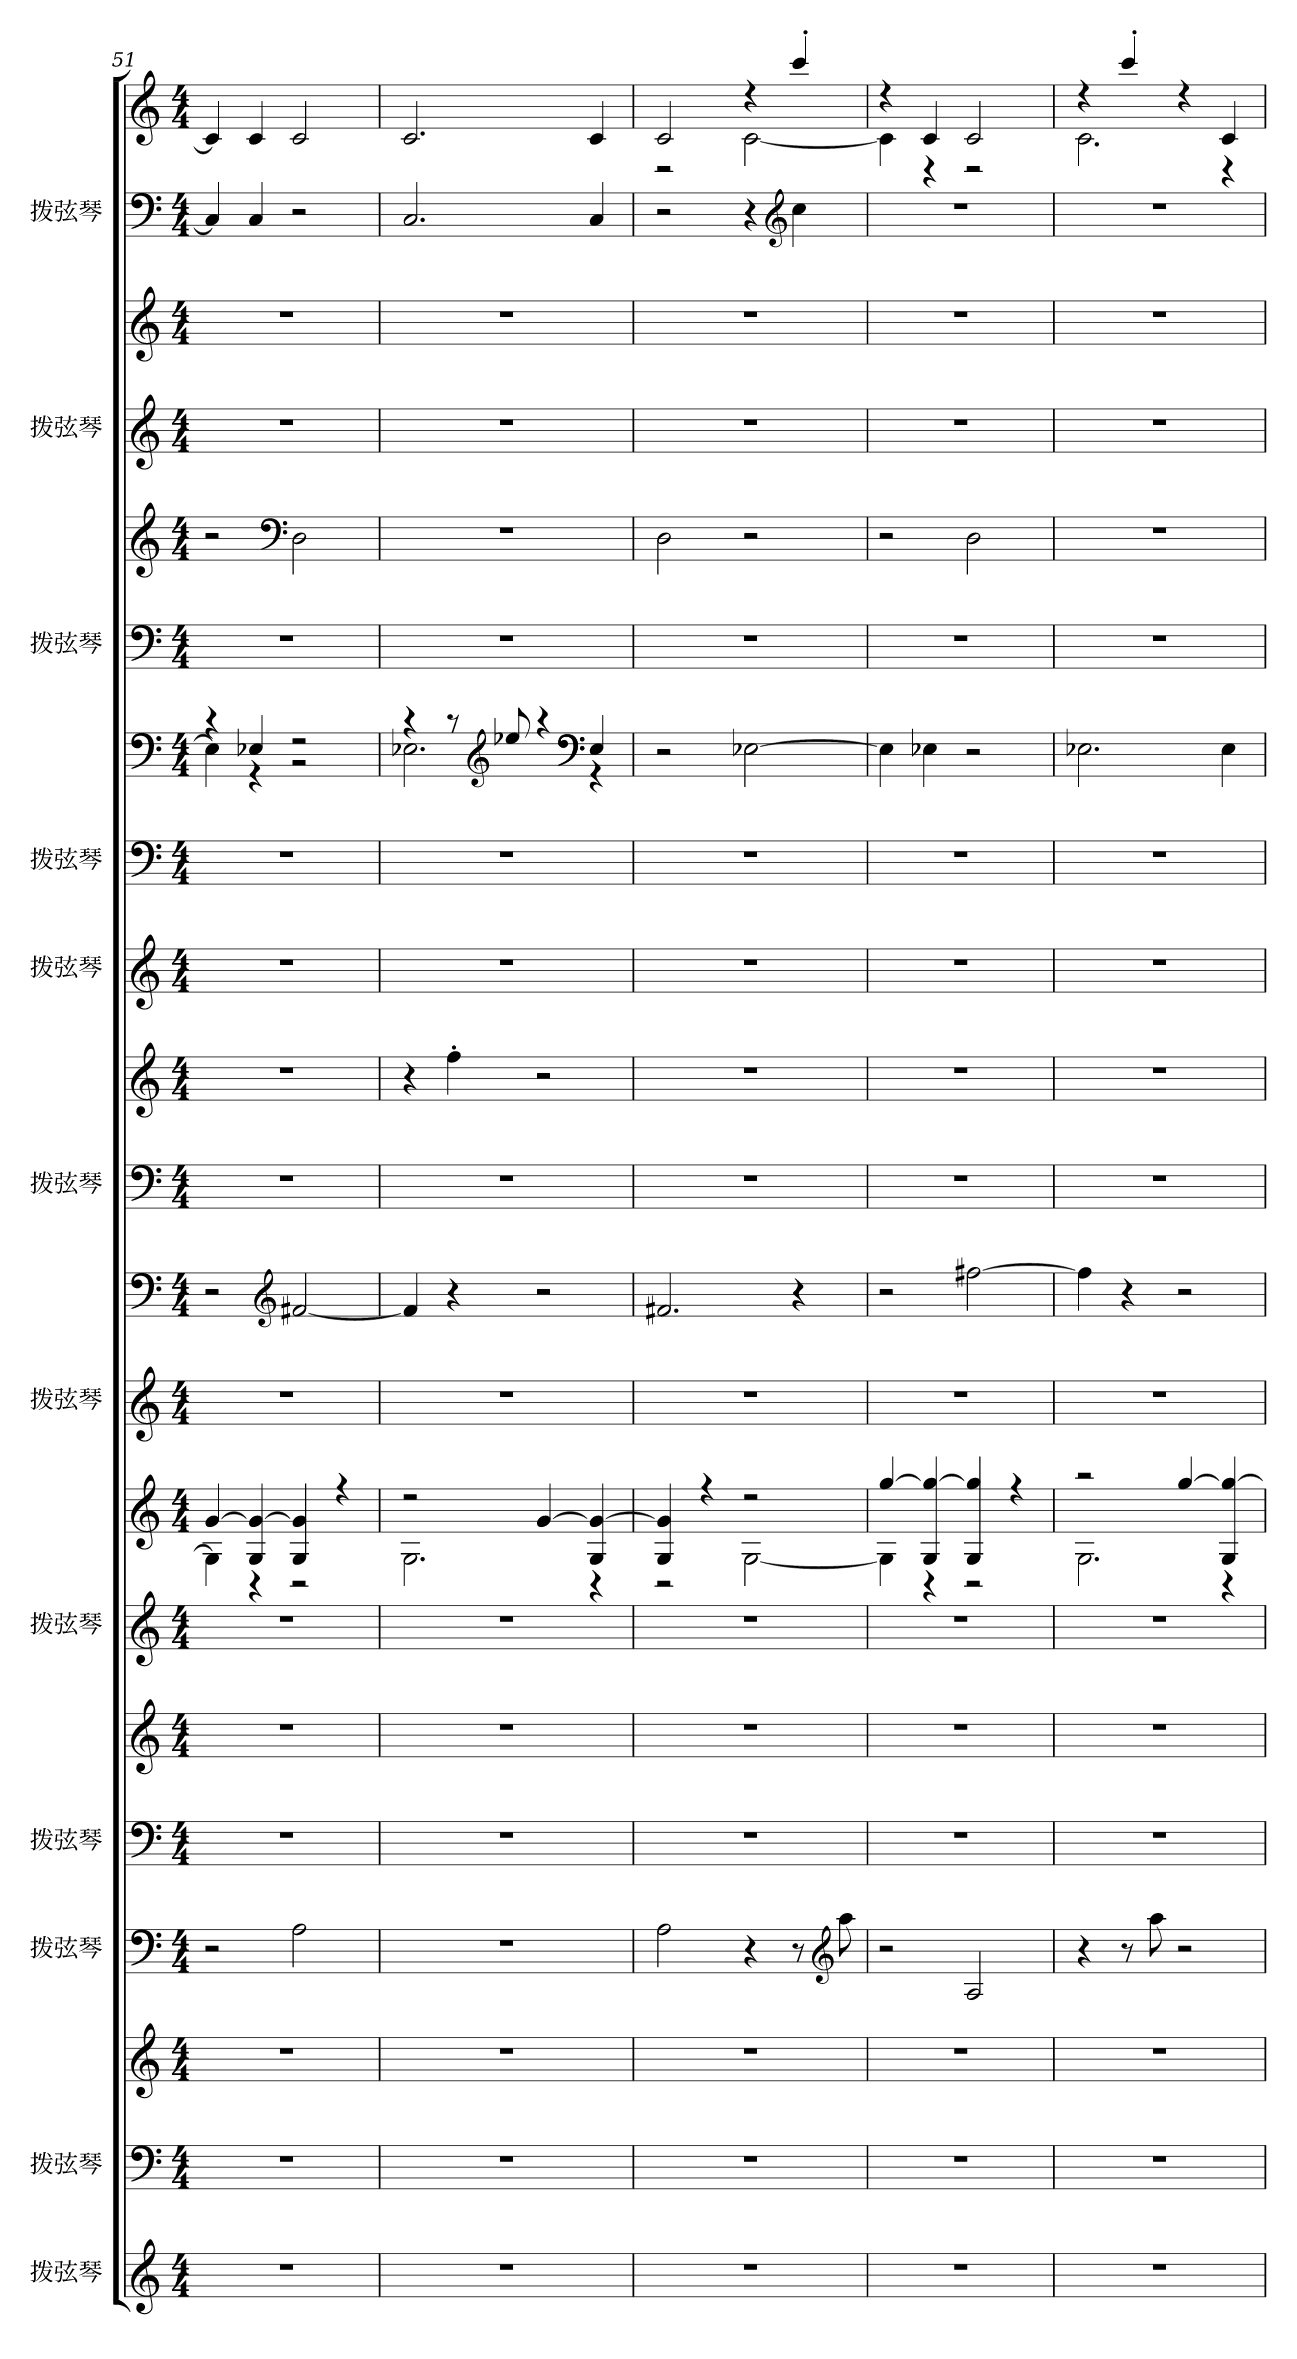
**kern	**kern	**kern	**kern	**kern	**kern	**kern	**kern	**kern	**kern	**kern	**kern	**kern	**kern	**kern	**kern	**kern	**kern	**kern	**kern	**kern
*part12	*part11	*part11	*part10	*part9	*part9	*part8	*part8	*part7	*part7	*part6	*part6	*part5	*part4	*part4	*part3	*part3	*part2	*part2	*part1	*part1
*staff21	*staff20	*staff19	*staff18	*staff17	*staff16	*staff15	*staff14	*staff13	*staff12	*staff11	*staff10	*staff9	*staff8	*staff7	*staff6	*staff5	*staff4	*staff3	*staff2	*staff1
*I"拨弦琴	*I"拨弦琴	*	*I"拨弦琴	*I"拨弦琴	*	*I"拨弦琴	*	*I"拨弦琴	*	*I"拨弦琴	*	*I"拨弦琴	*I"拨弦琴	*	*I"拨弦琴	*	*I"拨弦琴	*	*I"拨弦琴	*
*clefG2	*clefF4	*clefG2	*clefF4	*clefF4	*clefG2	*clefG2	*clefG2	*clefG2	*clefF4	*clefF4	*clefG2	*clefG2	*clefF4	*clefF4	*clefF4	*clefG2	*clefG2	*clefG2	*clefF4	*clefG2
*k[]	*k[]	*k[]	*k[]	*k[]	*k[]	*k[]	*k[]	*k[]	*k[]	*k[]	*k[]	*k[]	*k[]	*k[]	*k[]	*k[]	*k[]	*k[]	*k[]	*k[]
*M4/4	*M4/4	*M4/4	*M4/4	*M4/4	*M4/4	*M4/4	*M4/4	*M4/4	*M4/4	*M4/4	*M4/4	*M4/4	*M4/4	*M4/4	*M4/4	*M4/4	*M4/4	*M4/4	*M4/4	*M4/4
=51	=51	=51	=51	=51	=51	=51	=51	=51	=51	=51	=51	=51	=51	=51	=51	=51	=51	=51	=51	=51
*	*	*	*	*	*	*	*^	*	*	*	*	*	*	*^	*	*	*	*	*	*
1r	1r	1r	2r	1r	1r	1r	[4g/	4G\]	1r	2r	1r	1r	1r	1r	4r	4E-\]	1r	2r	1r	1r	4C/]	4c/]
.	.	.	.	.	.	.	4G/ 4g/_	4r	.	.	.	.	.	.	4E-X/	4r	.	.	.	.	4C/	4c/
*	*	*	*	*	*	*	*	*	*	*clefG2	*	*	*	*	*	*	*	*clefF4	*	*	*	*
.	.	.	2A\	.	.	.	4G/ 4g/]	2r	.	[2f#X/	.	.	.	.	2r	2r	.	2D\	.	.	2r	2c/
.	.	.	.	.	.	.	4r	.	.	.	.	.	.	.	.	.	.	.	.	.	.	.
=52	=52	=52	=52	=52	=52	=52	=52	=52	=52	=52	=52	=52	=52	=52	=52	=52	=52	=52	=52	=52	=52	=52
1r	1r	1r	1r	1r	1r	1r	2r	2.G\	1r	4f#/]	1r	4r	1r	1r	4r	2.E-X\	1r	1r	1r	1r	2.C/	2.c/
.	.	.	.	.	.	.	.	.	.	4r	.	4ff'\	.	.	8r	.	.	.	.	.	.	.
*	*	*	*	*	*	*	*	*	*	*	*	*	*	*	*clefG2	*	*	*	*	*	*	*
.	.	.	.	.	.	.	.	.	.	.	.	.	.	.	8ee-X/	.	.	.	.	.	.	.
.	.	.	.	.	.	.	[4g/	.	.	2r	.	2r	.	.	4r	.	.	.	.	.	.	.
*	*	*	*	*	*	*	*	*	*	*	*	*	*	*	*clefF4	*	*	*	*	*	*	*
.	.	.	.	.	.	.	4G/ 4g/_	4r	.	.	.	.	.	.	4E-/	4r	.	.	.	.	4C/	4c/
*	*	*	*	*	*	*	*	*	*	*	*	*	*	*	*v	*v	*	*	*	*	*	*
!!LO:PB:g=z
=53	=53	=53	=53	=53	=53	=53	=53	=53	=53	=53	=53	=53	=53	=53	=53	=53	=53	=53	=53	=53	=53
*	*	*	*	*	*	*	*	*	*	*	*	*	*	*	*	*	*	*	*	*	*^
1r	1r	1r	2A\	1r	1r	1r	4G/ 4g/]	2r	1r	2.f#X/	1r	1r	1r	1r	2r	1r	2D\	1r	1r	2r	2c/	2r
.	.	.	.	.	.	.	4r	.	.	.	.	.	.	.	.	.	.	.	.	.	.	.
.	.	.	4r	.	.	.	2r	[2G\	.	.	.	.	.	.	[2E-X\	.	2r	.	.	4r	4r	[2c\
*	*	*	*	*	*	*	*	*	*	*	*	*	*	*	*	*	*	*	*	*clefG2	*	*
.	.	.	8r	.	.	.	.	.	.	4r	.	.	.	.	.	.	.	.	.	4cc\	4ccc'/	.
*	*	*	*clefG2	*	*	*	*	*	*	*	*	*	*	*	*	*	*	*	*	*	*	*
.	.	.	8aa\	.	.	.	.	.	.	.	.	.	.	.	.	.	.	.	.	.	.	.
=54	=54	=54	=54	=54	=54	=54	=54	=54	=54	=54	=54	=54	=54	=54	=54	=54	=54	=54	=54	=54	=54	=54
1r	1r	1r	2r	1r	1r	1r	[4gg/	4G\]	1r	2r	1r	1r	1r	1r	4E-\]	1r	2r	1r	1r	1r	4r	4c\]
.	.	.	.	.	.	.	4G/ 4gg/_	4r	.	.	.	.	.	.	4E-X\	.	.	.	.	.	4c/	4r
.	.	.	2A/	.	.	.	4G/ 4gg/]	2r	.	[2ff#X\	.	.	.	.	2r	.	2D\	.	.	.	2c/	2r
.	.	.	.	.	.	.	4r	.	.	.	.	.	.	.	.	.	.	.	.	.	.	.
=55	=55	=55	=55	=55	=55	=55	=55	=55	=55	=55	=55	=55	=55	=55	=55	=55	=55	=55	=55	=55	=55	=55
1r	1r	1r	4r	1r	1r	1r	2r	2.G\	1r	4ff#\]	1r	1r	1r	1r	2.E-X\	1r	1r	1r	1r	1r	4r	2.c\
.	.	.	8r	.	.	.	.	.	.	4r	.	.	.	.	.	.	.	.	.	.	4ccc'/	.
.	.	.	8aa\	.	.	.	.	.	.	.	.	.	.	.	.	.	.	.	.	.	.	.
.	.	.	2r	.	.	.	[4gg/	.	.	2r	.	.	.	.	.	.	.	.	.	.	4r	.
.	.	.	.	.	.	.	4G/ 4gg/_	4r	.	.	.	.	.	.	4E-\	.	.	.	.	.	4c/	4r
*	*	*	*	*	*	*	*v	*v	*	*	*	*	*	*	*	*	*	*	*	*	*v	*v
=	=	=	=	=	=	=	=	=	=	=	=	=	=	=	=	=	=	=	=	=
*-	*-	*-	*-	*-	*-	*-	*-	*-	*-	*-	*-	*-	*-	*-	*-	*-	*-	*-	*-	*-
